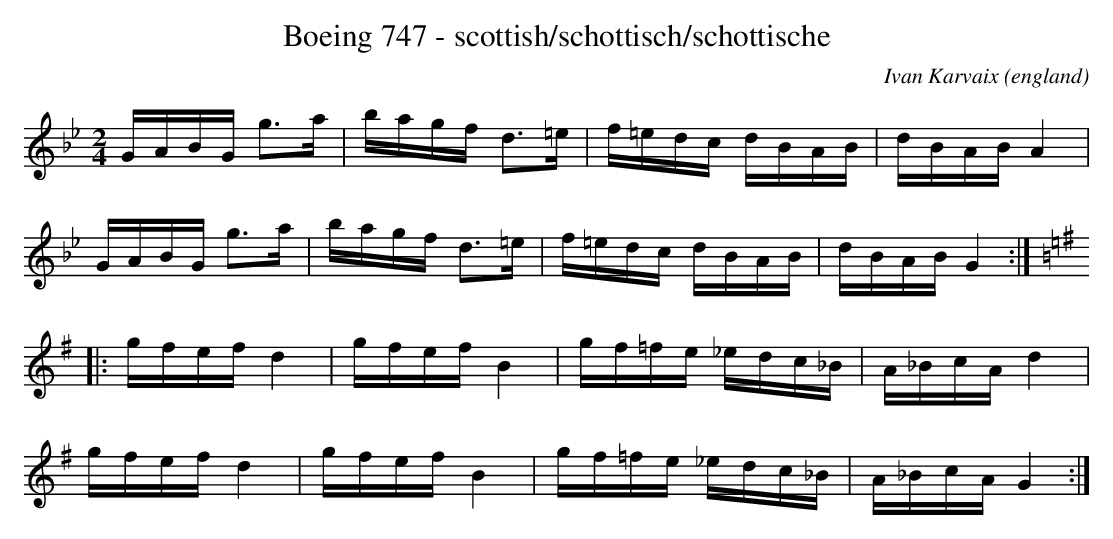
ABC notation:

X:1
T:Boeing 747 - scottish/schottisch/schottische
O:england
C:Ivan Karvaix
M:2/4
L:1/16
K:Gm
GABG g3a|bagf d3=e|f=edc dBAB|dBABA4|
GABG g3a|bagf d3=e|f=edc dBAB|dBABG4:|
K:G
|:gfefd4|gfefB4|gf=fe _edc_B|A_BcAd4|
gfefd4|gfefB4|gf=fe _edc_B|A_BcAG4:|
